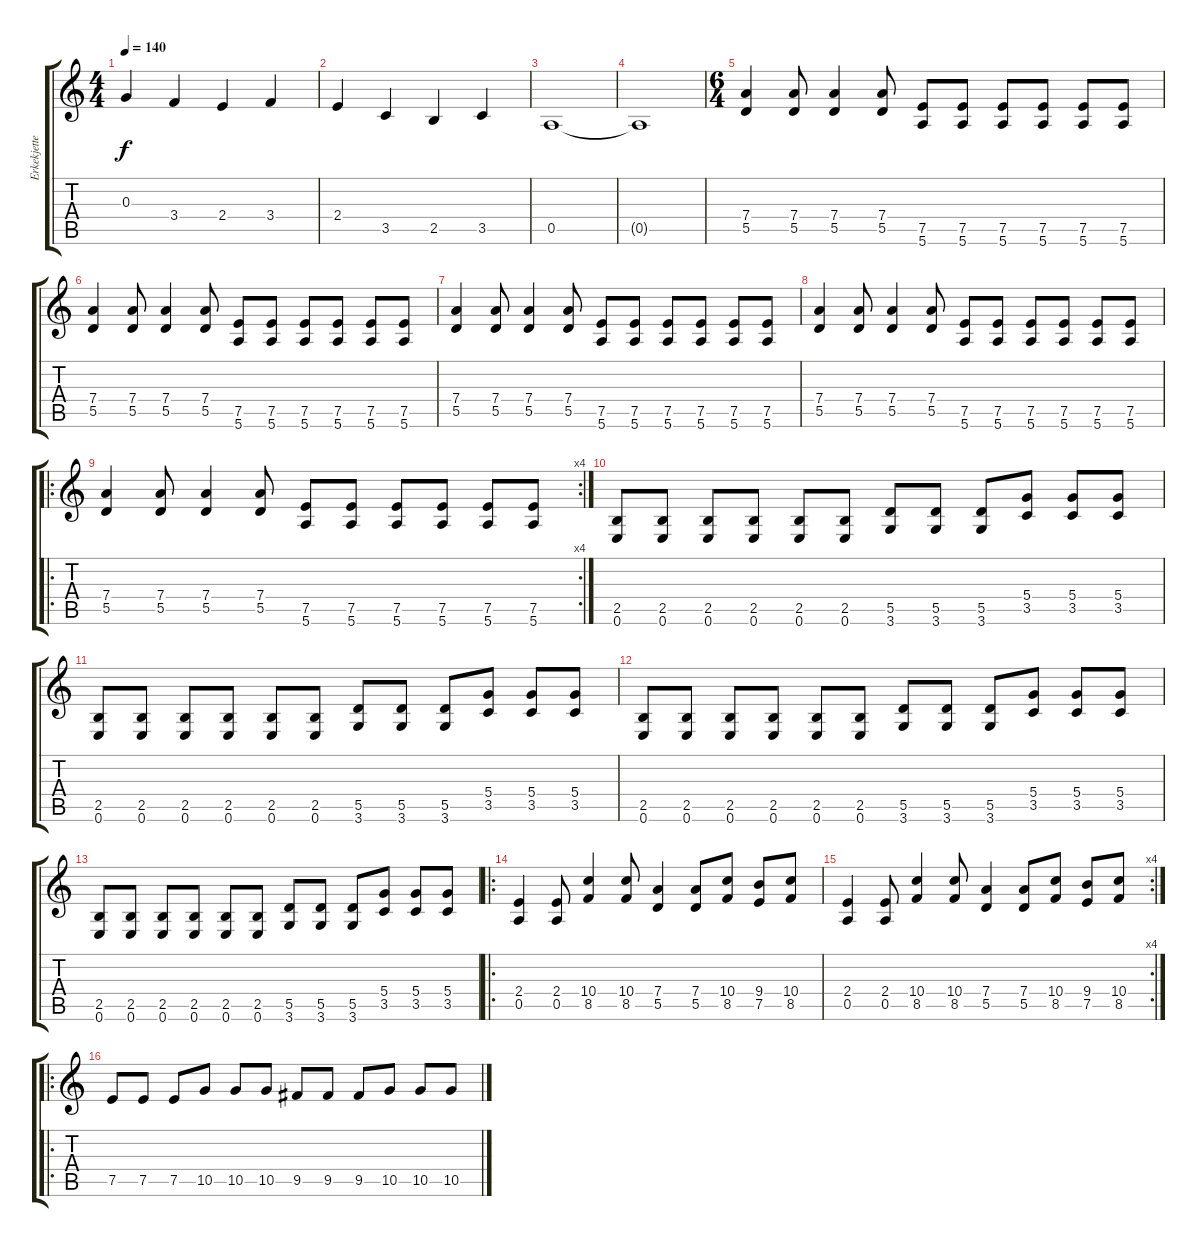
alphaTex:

\track ("Erkekjetter Silenoz" "Erkekjette") {instrument overdrivenguitar}
\staff {score tabs}
\tuning (E4 B3 G3 D3 A2 E2) {hide}
\ts (4 4)
\tempo 140
\clef g2
\ks c
0.3.4{dy f} 3.4.4 2.4.4 3.4.4 |
2.4.4 3.5.4 2.5.4 3.5.4 |
0.5.1 |
0.5{t}.1 |
\ts (6 4)
(7.4 5.5).4 (7.4 5.5).8 (7.4 5.5).4 (7.4 5.5).8 (7.5 5.6).8 (7.5 5.6).8 (7.5 5.6).8 (7.5 5.6).8 (7.5 5.6).8 (7.5 5.6).8 |
(7.4 5.5).4 (7.4 5.5).8 (7.4 5.5).4 (7.4 5.5).8 (7.5 5.6).8 (7.5 5.6).8 (7.5 5.6).8 (7.5 5.6).8 (7.5 5.6).8 (7.5 5.6).8 |
(7.4 5.5).4 (7.4 5.5).8 (7.4 5.5).4 (7.4 5.5).8 (7.5 5.6).8 (7.5 5.6).8 (7.5 5.6).8 (7.5 5.6).8 (7.5 5.6).8 (7.5 5.6).8 |
(7.4 5.5).4 (7.4 5.5).8 (7.4 5.5).4 (7.4 5.5).8 (7.5 5.6).8 (7.5 5.6).8 (7.5 5.6).8 (7.5 5.6).8 (7.5 5.6).8 (7.5 5.6).8 |
\ro
\rc 4
(7.4 5.5).4 (7.4 5.5).8 (7.4 5.5).4 (7.4 5.5).8 (7.5 5.6).8 (7.5 5.6).8 (7.5 5.6).8 (7.5 5.6).8 (7.5 5.6).8 (7.5 5.6).8 |
(2.5 0.6).8 (2.5 0.6).8 (2.5 0.6).8 (2.5 0.6).8 (2.5 0.6).8 (2.5 0.6).8 (5.5 3.6).8 (5.5 3.6).8 (5.5 3.6).8 (5.4 3.5).8 (5.4 3.5).8 (5.4 3.5).8 |
(2.5 0.6).8 (2.5 0.6).8 (2.5 0.6).8 (2.5 0.6).8 (2.5 0.6).8 (2.5 0.6).8 (5.5 3.6).8 (5.5 3.6).8 (5.5 3.6).8 (5.4 3.5).8 (5.4 3.5).8 (5.4 3.5).8 |
(2.5 0.6).8 (2.5 0.6).8 (2.5 0.6).8 (2.5 0.6).8 (2.5 0.6).8 (2.5 0.6).8 (5.5 3.6).8 (5.5 3.6).8 (5.5 3.6).8 (5.4 3.5).8 (5.4 3.5).8 (5.4 3.5).8 |
(2.5 0.6).8 (2.5 0.6).8 (2.5 0.6).8 (2.5 0.6).8 (2.5 0.6).8 (2.5 0.6).8 (5.5 3.6).8 (5.5 3.6).8 (5.5 3.6).8 (5.4 3.5).8 (5.4 3.5).8 (5.4 3.5).8 |
\ro
(2.4 0.5).4 (2.4 0.5).8 (10.4 8.5).4 (10.4 8.5).8 (7.4 5.5).4 (7.4 5.5).8 (10.4 8.5).8 (9.4 7.5).8 (10.4 8.5).8 |
\rc 4
(2.4 0.5).4 (2.4 0.5).8 (10.4 8.5).4 (10.4 8.5).8 (7.4 5.5).4 (7.4 5.5).8 (10.4 8.5).8 (9.4 7.5).8 (10.4 8.5).8 |
\ro
7.5.8 7.5.8 7.5.8 10.5.8 10.5.8 10.5.8 9.5.8 9.5.8 9.5.8 10.5.8 10.5.8 10.5.8
